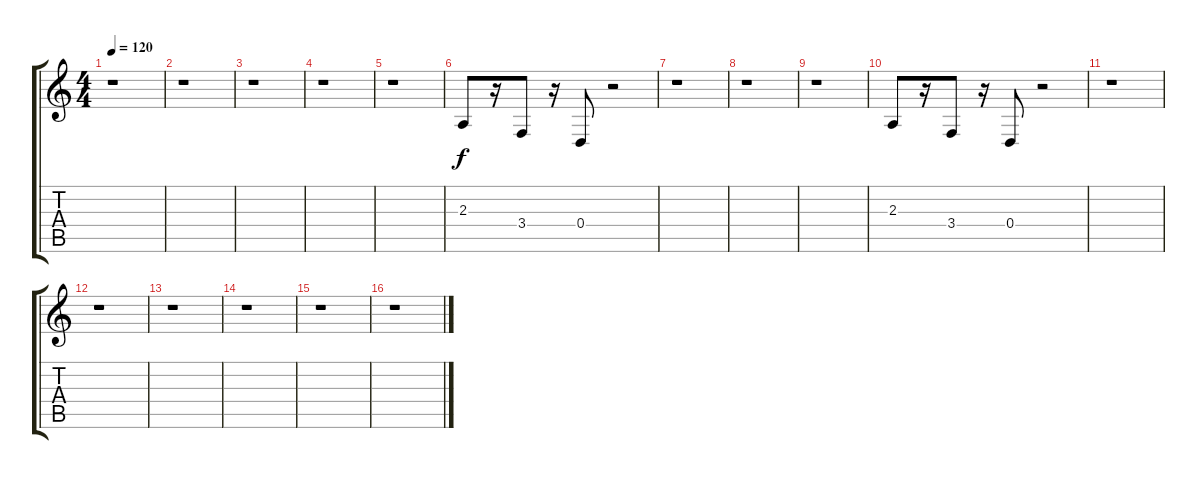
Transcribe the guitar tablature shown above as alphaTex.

\track "" {instrument lead8bassandlead}
\staff {score tabs}
\tuning (E4 B3 G3 D3 A2 E2) {hide}
\ts (4 4)
\tempo 120
\clef g2
\ks c
r.1{dy f} |
r.1 |
r.1 |
r.1 |
r.1 |
2.3.8 r.16 3.4.8 r.16 0.4.8 r.2 |
r.1 |
r.1 |
r.1 |
2.3.8 r.16 3.4.8 r.16 0.4.8 r.2 |
r.1 |
r.1 |
r.1 |
r.1 |
r.1 |
r.1
